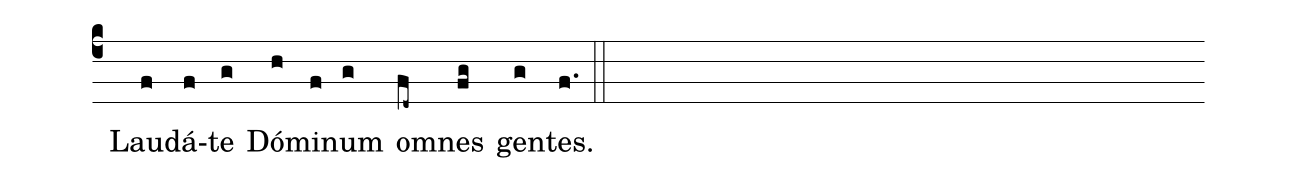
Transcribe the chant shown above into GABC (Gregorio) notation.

%%
(c4) () Lau(f)dá(f)te(g) Dó(h)mi(f)num(g) om(fd~)nes(fg) gen(g)tes.(f.) (::)
